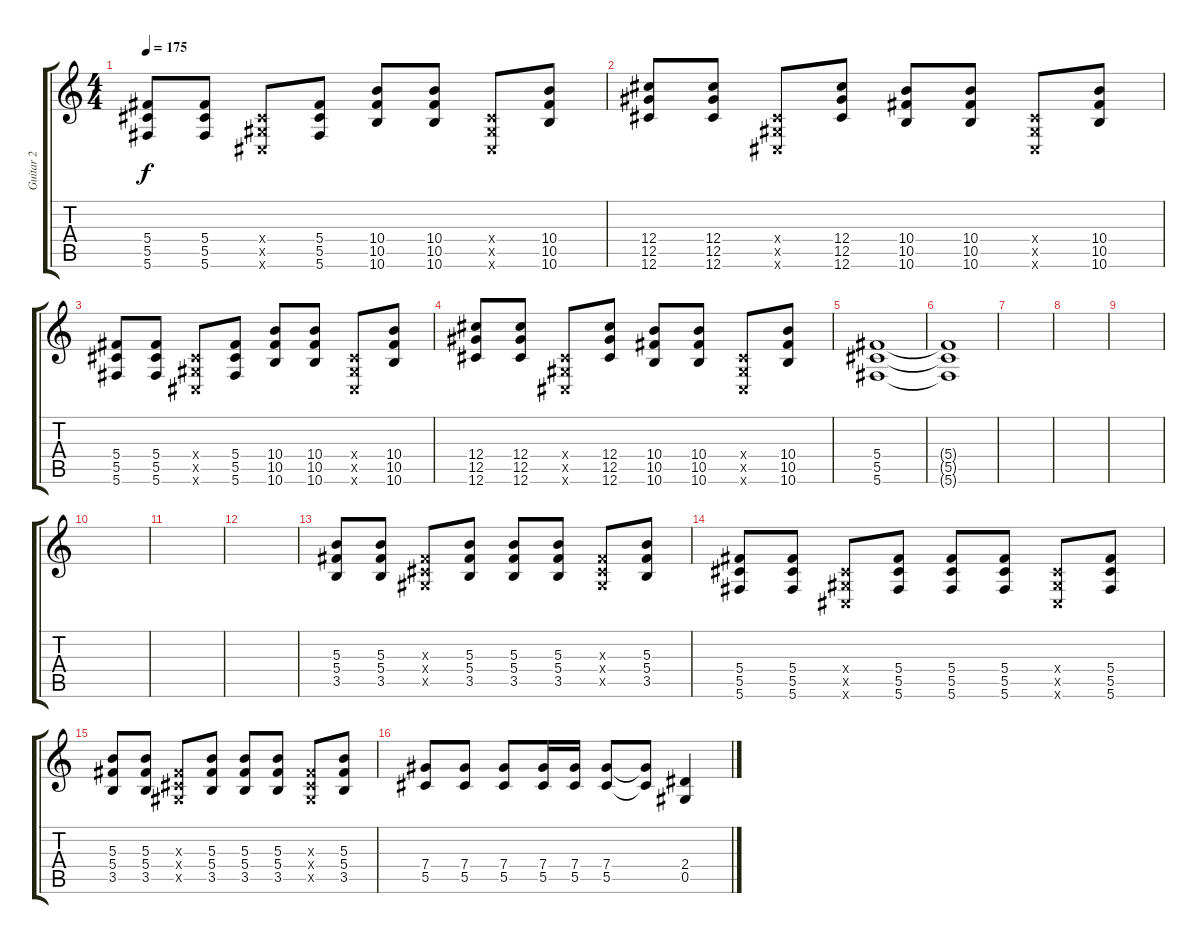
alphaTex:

\track ("Guitar 2" "Guitar 2") {instrument distortionguitar}
\staff {score tabs}
\tuning (Eb4 Bb3 Gb3 Db3 Ab2 Db2) {hide}
\ts (4 4)
\tempo 175
\clef g2
\ks c
(5.4 5.5 5.6).8{dy f} (5.4 5.5 5.6).8 (0.4{x} 0.5{x} 0.6{x}).8 (5.4 5.5 5.6).8 (10.4 10.5 10.6).8 (10.4 10.5 10.6).8 (0.4{x} 0.5{x} 0.6{x}).8 (10.4 10.5 10.6).8 |
(12.4 12.5 12.6).8 (12.4 12.5 12.6).8 (0.4{x} 0.5{x} 0.6{x}).8 (12.4 12.5 12.6).8 (10.4 10.5 10.6).8 (10.4 10.5 10.6).8 (0.4{x} 0.5{x} 0.6{x}).8 (10.4 10.5 10.6).8 |
(5.4 5.5 5.6).8 (5.4 5.5 5.6).8 (0.4{x} 0.5{x} 0.6{x}).8 (5.4 5.5 5.6).8 (10.4 10.5 10.6).8 (10.4 10.5 10.6).8 (0.4{x} 0.5{x} 0.6{x}).8 (10.4 10.5 10.6).8 |
(12.4 12.5 12.6).8 (12.4 12.5 12.6).8 (0.4{x} 0.5{x} 0.6{x}).8 (12.4 12.5 12.6).8 (10.4 10.5 10.6).8 (10.4 10.5 10.6).8 (0.4{x} 0.5{x} 0.6{x}).8 (10.4 10.5 10.6).8 |
(5.4 5.5 5.6).1 |
(5.4{t} 5.5{t} 5.6{t}).1 |
|
|
|
|
|
|
(5.3 5.4 3.5).8 (5.3 5.4 3.5).8 (0.3{x} 0.4{x} 0.5{x}).8 (5.3 5.4 3.5).8 (5.3 5.4 3.5).8 (5.3 5.4 3.5).8 (0.3{x} 0.4{x} 0.5{x}).8 (5.3 5.4 3.5).8 |
(5.4 5.5 5.6).8 (5.4 5.5 5.6).8 (0.4{x} 0.5{x} 0.6{x}).8 (5.4 5.5 5.6).8 (5.4 5.5 5.6).8 (5.4 5.5 5.6).8 (0.4{x} 0.5{x} 0.6{x}).8 (5.4 5.5 5.6).8 |
(5.3 5.4 3.5).8 (5.3 5.4 3.5).8 (0.3{x} 0.4{x} 0.5{x}).8 (5.3 5.4 3.5).8 (5.3 5.4 3.5).8 (5.3 5.4 3.5).8 (0.3{x} 0.4{x} 0.5{x}).8 (5.3 5.4 3.5).8 |
(7.4 5.5).8 (7.4 5.5).8 (7.4 5.5).8 (7.4 5.5).16 (7.4 5.5).16 (7.4 5.5).8 (7.4{t} 5.5{t}).8 (2.4 0.5).4
